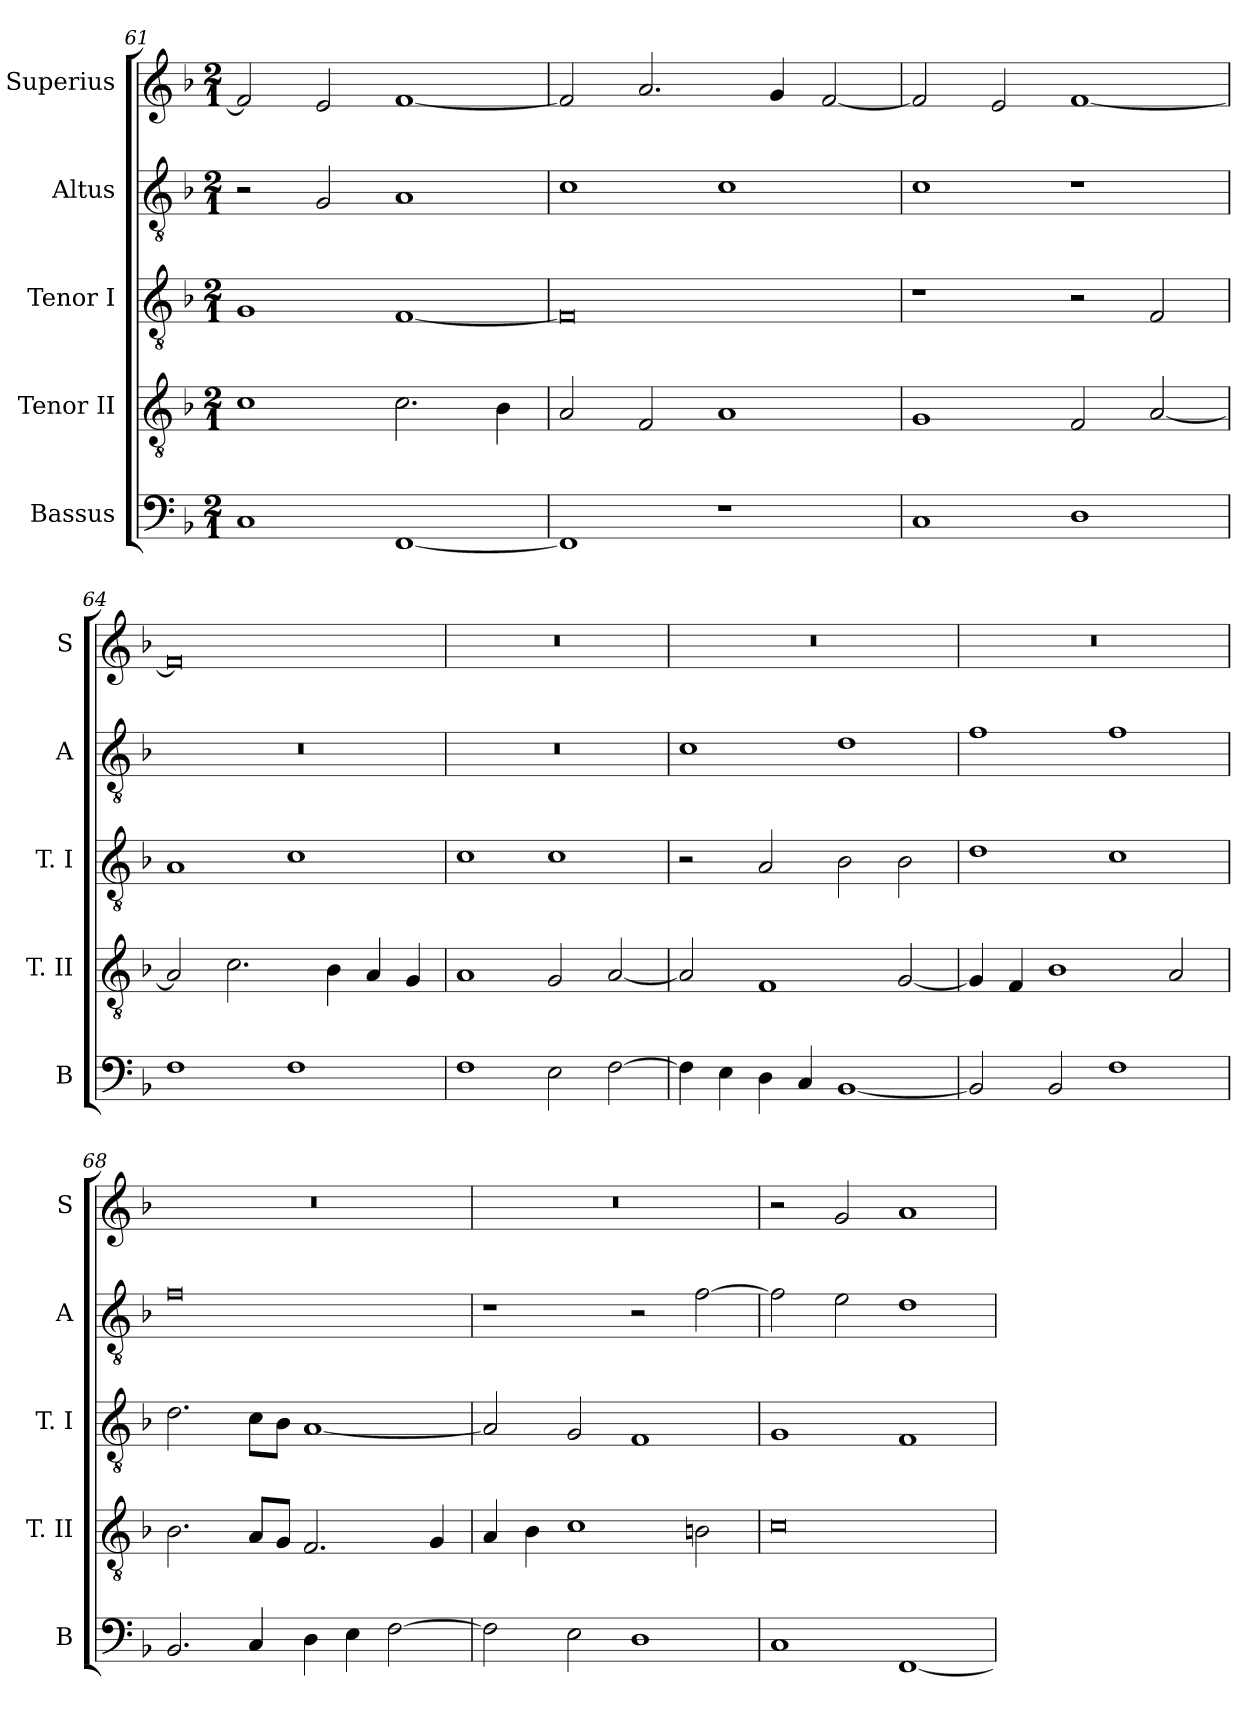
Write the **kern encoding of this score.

**kern	**kern	**kern	**kern	**kern
*part5	*part4	*part3	*part2	*part1
*staff5	*staff4	*staff3	*staff2	*staff1
*I"Bassus	*I"Tenor II	*I"Tenor I	*I"Altus	*I"Superius
*I'B	*I'T. II	*I'T. I	*I'A	*I'S
*clefF4	*clefGv2	*clefGv2	*clefGv2	*clefG2
*k[b-]	*k[b-]	*k[b-]	*k[b-]	*k[b-]
*F:	*F:	*F:	*F:	*F:
*M2/1	*M2/1	*M2/1	*M2/1	*M2/1
=61	=61	=61	=61	=61
1C	1c	1G	2r	2f]
.	.	.	2G	2e
[1FF	2.c	[1F	1A	[1f
.	4B-	.	.	.
=62	=62	=62	=62	=62
1FF]	2A	0F]	1c	2f]
.	2F	.	.	2.a
1r	1A	.	1c	.
.	.	.	.	4g
.	.	.	.	[2f
=63	=63	=63	=63	=63
1C	1G	1r	1c	2f]
.	.	.	.	2e
1D	2F	2r	1r	[1f
.	[2A	2F	.	.
=64	=64	=64	=64	=64
1F	2A]	1A	0r	0f]
.	2.c	.	.	.
1F	.	1c	.	.
.	4B-	.	.	.
.	4A	.	.	.
.	4G	.	.	.
=65	=65	=65	=65	=65
1F	1A	1c	0r	0r
2E	2G	1c	.	.
[2F	[2A	.	.	.
=66	=66	=66	=66	=66
4F]	2A]	2r	1c	0r
4E	.	.	.	.
4D	1F	2A	.	.
4C	.	.	.	.
[1BB-	.	2B-	1d	.
.	[2G	2B-	.	.
=67	=67	=67	=67	=67
2BB-]	4G]	1d	1f	0r
.	4F	.	.	.
2BB-	1B-	.	.	.
1F	.	1c	1f	.
.	2A	.	.	.
=68	=68	=68	=68	=68
2.BB-	2.B-	2.d	0f	0r
4C	8AL	8cL	.	.
.	8GJ	8B-J	.	.
4D	2.F	[1A	.	.
4E	.	.	.	.
[2F	.	.	.	.
.	4G	.	.	.
=69	=69	=69	=69	=69
2F]	4A	2A]	1r	0r
.	4B-	.	.	.
2E	1c	2G	.	.
1D	.	1F	2r	.
.	2Bn	.	[2f	.
=70	=70	=70	=70	=70
1C	0c	1G	2f]	2r
.	.	.	2e	2g
[1FF	.	1F	1d	1a
=	=	=	=	=
*-	*-	*-	*-	*-
